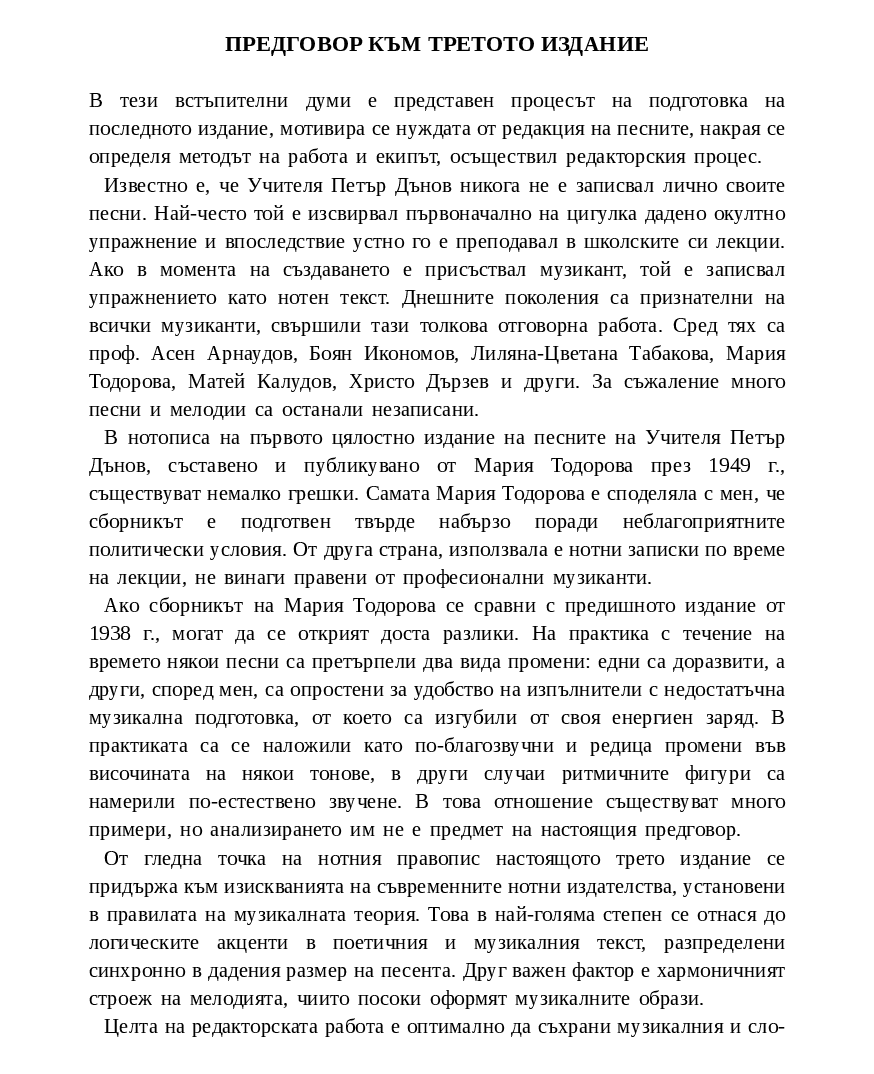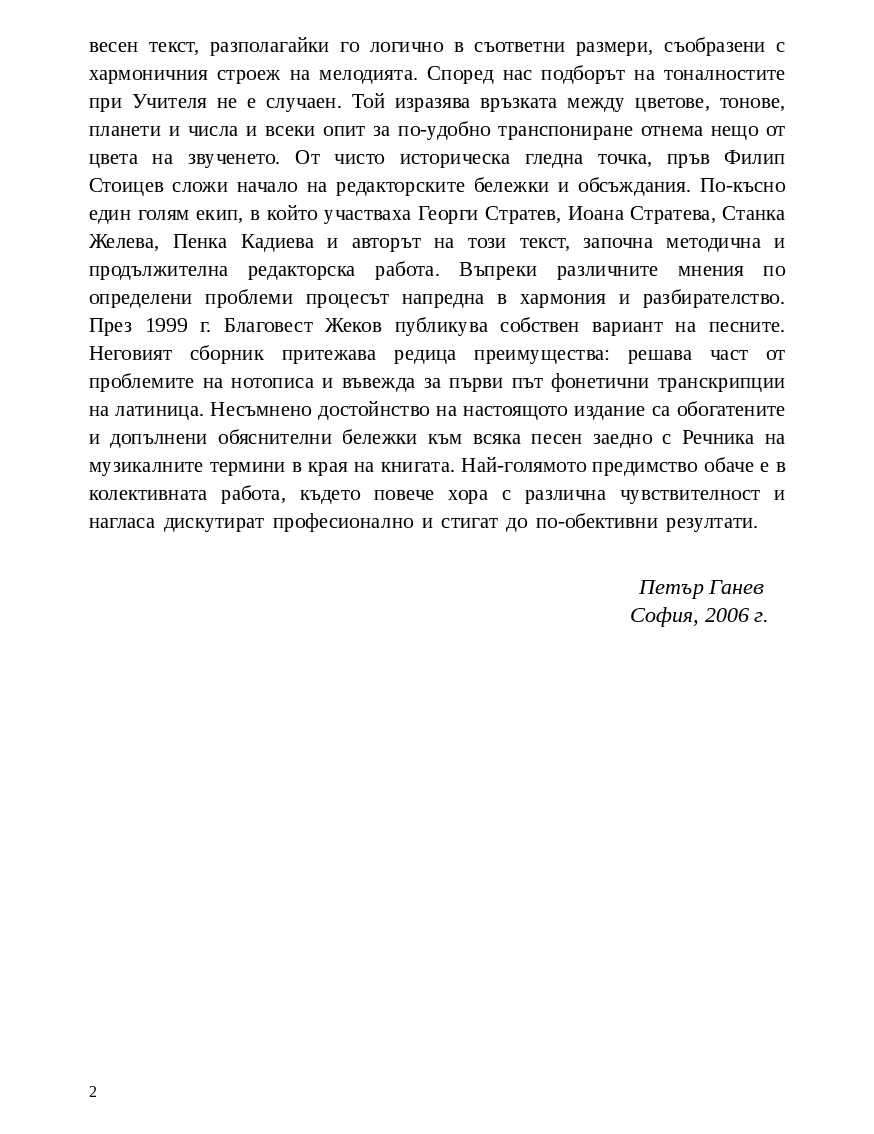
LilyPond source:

\version "2.24.3"

% include paper part and global functions
\include "include/globals.ily"

\bookpart {
  \paper {
    print-all-headers = ##f
    print-page-number = ##t
    print-first-page-number = ##f

    % put page numbers on the bottom
    oddHeaderMarkup = \markup ""
    evenHeaderMarkup = \markup ""
    oddFooterMarkup = \markup
    \fill-line {
      ""
      \if \should-print-page-number \fromproperty #'page:page-number-string
    }
    evenFooterMarkup = \markup
    \fill-line {
      \if \should-print-page-number \fromproperty #'page:page-number-string
      ""
    }

    left-margin = 1.5\cm
    right-margin = 1.5\cm
    top-margin = 1.6\cm
    bottom-margin = 1.2\cm
    ragged-bottom = ##t % do not spread the staves to fill the whole vertical space
  }

  \tocItem \markup "Предговор към третото издание"
  \markup \fontsize  #+3.0 { \fill-line \bold {"ПРЕДГОВОР КЪМ ТРЕТОТО ИЗДАНИЕ"} }

  \markup \fontsize #+2.5 {
    \vspace #1.5 \override #'(baseline-skip . 2.7)
    \justify {

      В тези встъпителни думи е представен процесът на
      подготовка на последното издание, мотивира се нуждата от
      редакция на песните, накрая се определя методът на работа и
      екипът, осъществил редакторския процес.
    }
  }
 \markup \fontsize #+2.5 {
    \vspace #0.6  \override #'(baseline-skip . 2.7)
    \justify {
     \hspace #1.5

      Известно е, че Учителя Петър Дънов никога не е записвал
      лично своите песни. Най-често той е изсвирвал първоначално на
      цигулка дадено окултно упражнение и впоследствие устно го е
      преподавал в школските си лекции. Ако в момента на създаването
      е присъствал музикант, той е записвал упражнението като нотен
      текст. Днешните поколения са признателни на всички музиканти,
      свършили тази толкова отговорна работа. Сред тях са проф. Асен
      Арнаудов, Боян Икономов, Лиляна-Цветана Табакова, Мария
      Тодорова, Матей Калудов, Христо Дързев и други. За съжаление
      много песни и мелодии са останали незаписани.
    }
  }
 \markup \fontsize #+2.5 {
    \vspace #0.6  \override #'(baseline-skip . 2.7)
    \justify {
     \hspace #1.5

      В нотописа на първото цялостно издание на песните на
      Учителя Петър Дънов, съставено и публикувано от Мария
      Тодорова през 1949 г., съществуват немалко грешки. Самата
      Мария Тодорова е споделяла с мен, че сборникът е подготвен
      твърде набързо поради неблагоприятните политически условия.
      От друга страна, използвала е нотни записки по време на лекции,
      не винаги правени от професионални музиканти.
    }
  }
 \markup \fontsize #+2.5 {
    \vspace #0.6  \override #'(baseline-skip . 2.7)
    \justify {
     \hspace #1.5
      Ако сборникът на Мария Тодорова се сравни с предишното
      издание от 1938 г., могат да се открият доста разлики. На практика
      с течение на времето някои песни са претърпели два вида промени:
      едни са доразвити, а други, според мен, са опростени за удобство
      на изпълнители с недостатъчна музикална подготовка, от което са
      изгубили от своя енергиен заряд. В практиката са се наложили като
      по-благозвучни и редица промени във височината на някои тонове,
      в други случаи ритмичните фигури са намерили по-естествено
      звучене. В това отношение съществуват много примери, но
      анализирането им не е предмет на настоящия предговор.
    }
  }

  \markup \fontsize #+2.5 {
    \vspace #0.6  \override #'(baseline-skip . 2.7)
    \justify {
     \hspace #1.5

      От гледна точка на нотния правопис настоящото трето
      издание се придържа към изискванията на съвременните нотни
      издателства, установени в правилата на музикалната теория. Това
      в най-голяма степен се отнася до логическите акценти в поетичния
      и музикалния текст, разпределени синхронно в дадения размер на
      песента. Друг важен фактор е хармоничният строеж на мелодията,
      чиито посоки оформят музикалните образи.
    }
  }

\markup \fontsize #+2.5 {
    \vspace #0.6  \override #'(baseline-skip . 2.7)
    \justify {
     \hspace #1.5
     Целта на редакторската работа е оптимално да съхрани
      музикалния и сло-
     
       }
  }


  \markup \fontsize #+2.5 {
    \vspace #0.6  \override #'(baseline-skip . 2.7)
    \justify {
    
      
весен текст, разполагайки го логично в съответни размери, съобразени с хармоничния строеж на мелодията. Според
      нас подборът на тоналностите при Учителя не е случаен. Той изразява връзката между цветове, тонове, планети и числа и всеки опит
      за по-удобно транспониране отнема нещо от цвета на звученето.
      От чисто историческа гледна точка, пръв Филип Стоицев
      сложи начало на редакторските бележки и обсъждания. По-късно
      един голям екип, в който участваха Георги Стратев, Иоана
      Стратева, Станка Желева, Пенка Кадиева и авторът на този
      текст, започна методична и продължителна редакторска работа.
      Въпреки различните мнения по определени проблеми процесът
      напредна в хармония и разбирателство. През 1999 г. Благовест
      Жеков публикува собствен вариант на песните. Неговият сборник
      притежава редица преимущества: решава част от проблемите
      на нотописа и въвежда за първи път фонетични транскрипции
      на латиница. Несъмнено достойнство на настоящото издание са
      обогатените и допълнени обяснителни бележки към всяка песен
      заедно с Речника на музикалните термини в края на книгата.
      Най-голямото предимство обаче е в колективната работа, където
      повече хора с различна чувствителност и нагласа дискутират
      професионално и стигат до по-обективни резултати.
    }
  }

    \markup \fontsize #+3 \raise #0 \override #'(baseline-skip . 2.7) {
    \column {
      \line {"  "}
      \line {"  "}
      \fill-line { "" ""  \italic {"Петър Ганев    "} }
      \fill-line { "" ""  \italic {"София, 2006 г.   "} }
    }
  }


} % bookpart